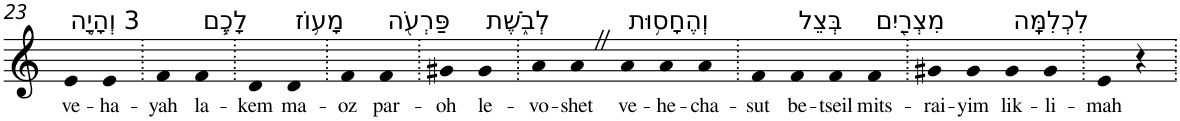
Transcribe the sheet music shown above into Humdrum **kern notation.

**kern	**text
*part1	*part1
*staff1	*staff1
*I"Piano	*
*I'Pno	*
!!LO:PB:g=z
*clefG2	*
*k[]	*
=23	=23
!LO:TX:a:t=3 וְהָיָ֥ה	!
!	!LO:LY:b
4e	ve-
!	!LO:LY:b
4e	-ha-
=24.	=24.
!	!LO:LY:b
4f	-yah
!LO:TX:a:t=לָכֶ֛ם	!
!	!LO:LY:b
4f	la-
=25.	=25.
!	!LO:LY:b
4d	-kem
!LO:TX:a:t=מָע֥וֹז	!
!	!LO:LY:b
4d	ma-
=26.	=26.
!	!LO:LY:b
4f	-oz
!LO:TX:a:t=פַּרְעֹ֖ה	!
!	!LO:LY:b
4f	par-
=27.	=27.
!	!LO:LY:b
4g#X	-oh
!LO:TX:a:t=לְבֹ֑שֶׁת	!
!	!LO:LY:b
4g#	le-
=28.	=28.
!	!LO:LY:b
4a	-vo-
!	!LO:LY:b
4aZ	-shet
!LO:TX:a:t=וְהֶחָס֥וּת	!
!	!LO:LY:b
4a	ve-
!	!LO:LY:b
4a	-he-
!	!LO:LY:b
4a	-cha-
=29.	=29.
!	!LO:LY:b
4f	-sut
!LO:TX:a:t=בְּצֵל	!
!	!LO:LY:b
4f	be-
!	!LO:LY:b
4f	-tseil
!LO:TX:a:t=מִצְרַ֖יִם	!
!	!LO:LY:b
4f	mits-
=30.	=30.
!	!LO:LY:b
4g#X	-rai-
!	!LO:LY:b
4g#	-yim
!LO:TX:a:t=לִכְלִמָּֽה	!
!	!LO:LY:b
4g#	lik-
!	!LO:LY:b
4g#	-li-
=31.	=31.
!	!LO:LY:b
4e	-mah
4r	.
=.	=.
*-	*-
